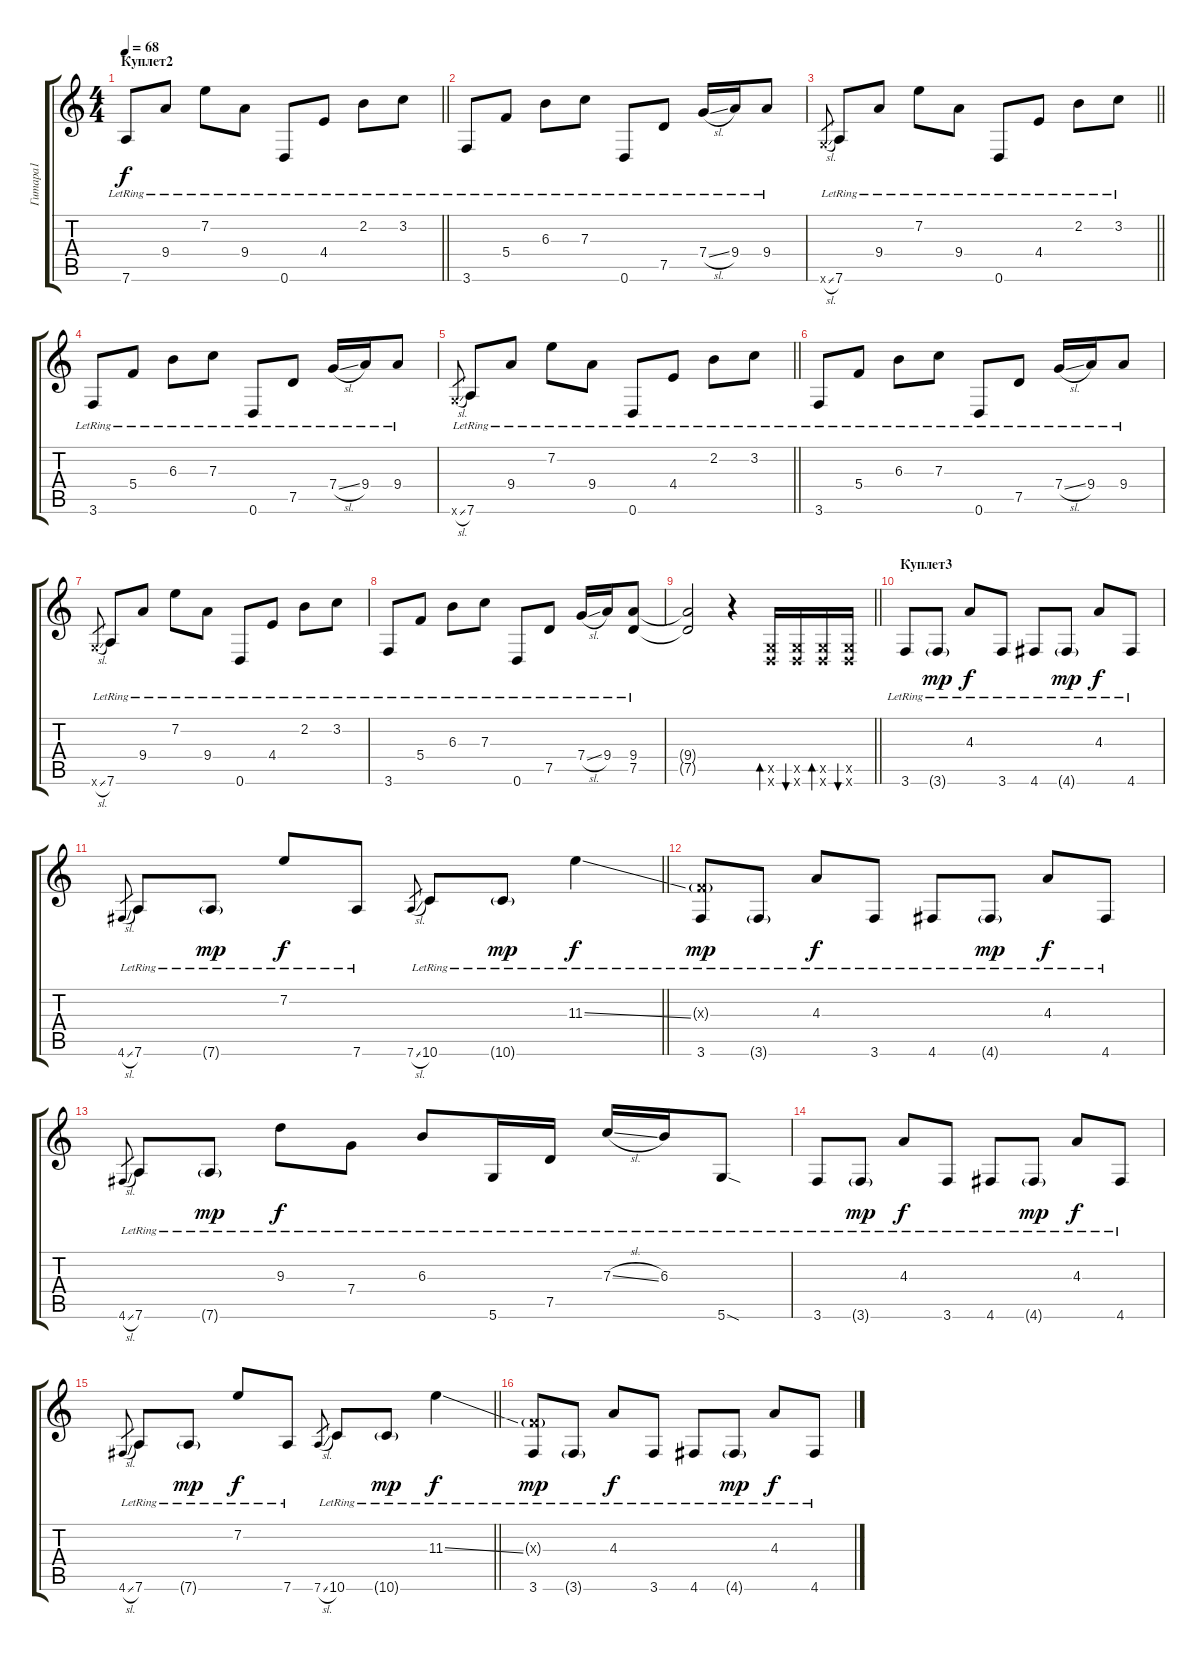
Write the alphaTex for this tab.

\track ("Гитара1" "Гитара1") {instrument acousticguitarsteel}
\staff {score tabs}
\tuning (D4 A3 F3 C3 G2 D2) {hide}
\ts (4 4)
\section ("" "Куплет2")
\tempo 68
\clef g2
\barLineRight lightlight
\ks c
7.6{lr}.8{dy f} 9.4{lr}.8 7.2{lr}.8 9.4{lr}.8 0.6{lr}.8 4.4{lr}.8 2.2{lr}.8 3.2{lr}.8 |
\section ("" "")
3.6{lr}.8 5.4{lr}.8 6.3{lr}.8 7.3{lr}.8 0.6{lr}.8 7.5{lr}.8 7.4{sl lr}.16 9.4{lr}.16 9.4{lr}.8 |
\barLineRight lightlight
5.6{sl x}.8{gr} 7.6{lr}.8 9.4{lr}.8 7.2{lr}.8 9.4{lr}.8 0.6{lr}.8 4.4{lr}.8 2.2{lr}.8 3.2{lr}.8 |
3.6{lr}.8 5.4{lr}.8 6.3{lr}.8 7.3{lr}.8 0.6{lr}.8 7.5{lr}.8 7.4{sl lr}.16 9.4{lr}.16 9.4{lr}.8 |
\barLineRight lightlight
5.6{sl x}.8{gr} 7.6{lr}.8 9.4{lr}.8 7.2{lr}.8 9.4{lr}.8 0.6{lr}.8 4.4{lr}.8 2.2{lr}.8 3.2{lr}.8 |
3.6{lr}.8 5.4{lr}.8 6.3{lr}.8 7.3{lr}.8 0.6{lr}.8 7.5{lr}.8 7.4{sl lr}.16 9.4{lr}.16 9.4{lr}.8 |
5.6{sl x}.8{gr} 7.6{lr}.8 9.4{lr}.8 7.2{lr}.8 9.4{lr}.8 0.6{lr}.8 4.4{lr}.8 2.2{lr}.8 3.2{lr}.8 |
3.6{lr}.8 5.4{lr}.8 6.3{lr}.8 7.3{lr}.8 0.6{lr}.8 7.5{lr}.8 7.4{sl lr}.16 9.4{lr}.16 (9.4{lr} 7.5).8 |
\barLineRight lightlight
(9.4{t} 7.5{t}).2 r.4 (0.5{x} 0.6{x}).16{bd 60} (0.5{x} 0.6{x}).16{bu 60} (0.5{x} 0.6{x}).16{bd 60} (0.5{x} 0.6{x}).16{bu 60} |
\section ("" "Куплет3")
3.6{lr}.8 3.6{g lr}.8{dy mp} 4.3{lr}.8{dy f} 3.6{lr}.8 4.6{lr}.8 4.6{g lr}.8{dy mp} 4.3{lr}.8{dy f} 4.6{lr}.8 |
\barLineRight lightlight
4.6{sl}.8{gr} 7.6{lr}.8 7.6{g lr}.8{dy mp} 7.2{lr}.8{dy f} 7.6{lr}.8 7.6{sl}.8{gr} 10.6{lr}.8 10.6{g lr}.8{dy mp} 11.3{ss lr}.4{dy f} |
(0.3{g x} 3.6{lr}).8{dy mp} 3.6{g lr}.8 4.3{lr}.8{dy f} 3.6{lr}.8 4.6{lr}.8 4.6{g lr}.8{dy mp} 4.3{lr}.8{dy f} 4.6{lr}.8 |
4.6{sl}.8{gr} 7.6{lr}.8 7.6{g lr}.8{dy mp} 9.3{lr}.8{dy f} 7.4{lr}.8 6.3{lr}.8 5.6{lr}.16 7.5{lr}.16 7.3{sl lr}.16 6.3{lr}.16 5.6{sod lr}.8 |
3.6{lr}.8 3.6{g lr}.8{dy mp} 4.3{lr}.8{dy f} 3.6{lr}.8 4.6{lr}.8 4.6{g lr}.8{dy mp} 4.3{lr}.8{dy f} 4.6{lr}.8 |
\barLineRight lightlight
4.6{sl}.8{gr} 7.6{lr}.8 7.6{g lr}.8{dy mp} 7.2{lr}.8{dy f} 7.6{lr}.8 7.6{sl}.8{gr} 10.6{lr}.8 10.6{g lr}.8{dy mp} 11.3{ss lr}.4{dy f} |
(0.3{g x} 3.6{lr}).8{dy mp} 3.6{g lr}.8 4.3{lr}.8{dy f} 3.6{lr}.8 4.6{lr}.8 4.6{g lr}.8{dy mp} 4.3{lr}.8{dy f} 4.6{lr}.8
